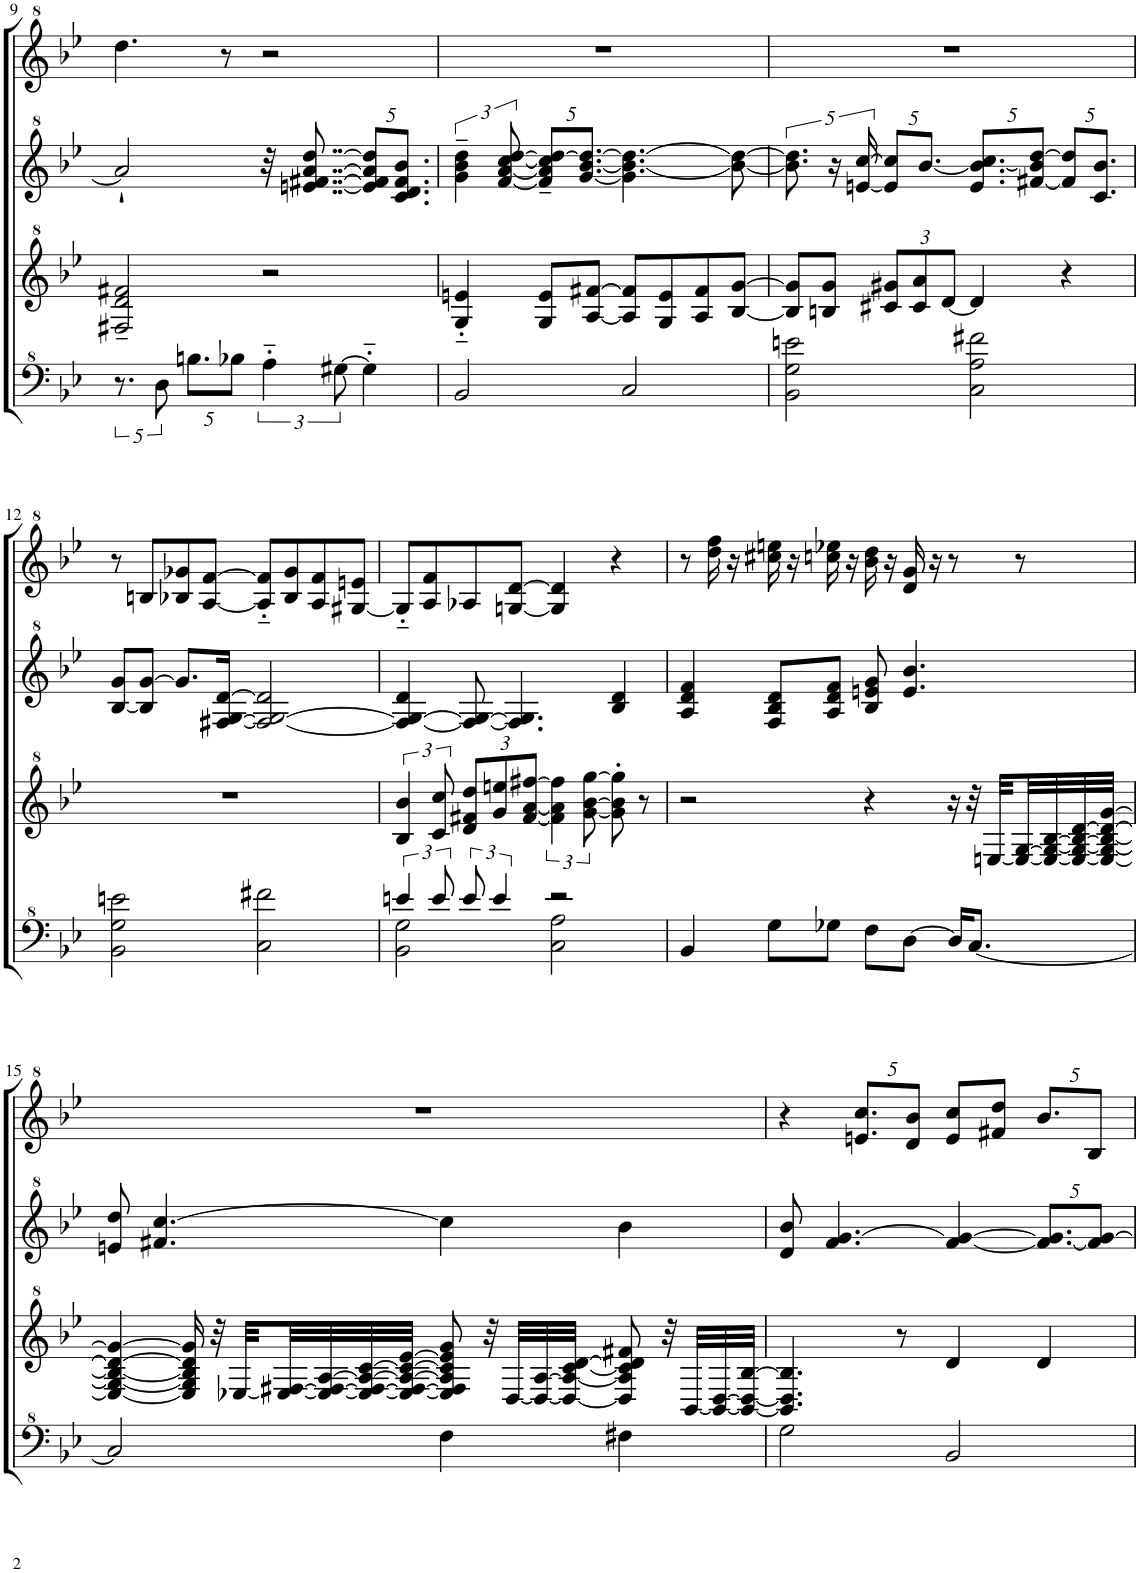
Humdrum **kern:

**kern	**kern	**kern	**kern
*part1	*part1	*part1	*part1
*staff4	*staff3	*staff2	*staff1
*I"Model III	*	*	*
!!LO:PB:g=z
*clefF^4	*clefG^2	*clefG^2	*clefG^2
*k[b-e-]	*k[b-e-]	*k[b-e-]	*k[b-e-]
*M4/4	*M4/4	*M4/4	*M4/4
=9	=9	=9	=9
10.r	2f#X/~ 2dd/~ 2ff#X/~	2aa`/]	4.ddd\
10d\	.	.	.
*Xbrackettup	*	*	*
10.bn\L	.	.	.
.	.	.	8r
10b-X\J	.	.	.
*brackettup	*	*	*
6a'~\	2r	32r	2r
.	.	[8..een/ [8..ff#X/ [8..aa/ [8..ddd/	.
[12g#X\	.	.	.
*	*	*Xbrackettup	*
4g#'~\]	.	10ee/] 10ff#/] 10aa/] 10ddd/]L	.
.	.	10.cc/ 10.dd/ 10.ff#/ 10.bb-/J	.
=10	=10	=10	=10
*	*	*brackettup	*
2B-/	4g/'~ 4een/'~	6gg\~ 6bb-\~ 6ddd\~	1r
.	.	[12ff/ [12aa/ [12ccc/ [12ddd/	.
*	*	*Xbrackettup	*
.	8g/ 8ee/L	10ff/]~ 10aa/]~ 10ccc/]~ 10ddd/_~L	.
.	.	[10.gg/ [10.bb-/ 10.ddd/_J	.
.	[8a/ [8ff#X/J	.	.
2c/	8a/] 8ff#/]L	4.gg\] 4.bb-\_ 4.ddd\_	.
.	8g/ 8ee/	.	.
.	8a/ 8ff#/	.	.
.	[8b-/ [8gg/J	8bb-\_ 8ddd\_	.
=11	=11	=11	=11
*	*	*brackettup	*
2B-\ 2g\ 2een\	8b-/] 8gg/]L	10.bb-\] 10.ddd\]	1r
.	8bn/ 8gg/J	.	.
.	.	20r	.
.	.	[20een/ [20ccc/	.
*	*Xbrackettup	*Xbrackettup	*
.	12cc#X/ 12gg#X/L	10ee/] 10ccc/]L	.
.	12cc#/ 12aa/	.	.
.	.	[10.bb-/J	.
.	[12dd/J	.	.
2c\ 2a\ 2ff#X\	4dd/]	10.ee/ 10.bb-/_ 10.ccc/L	.
.	.	[10ff#X/ 10bb-/] [10ddd/J	.
.	4r	10ff#/] 10ddd/]L	.
.	.	10.cc/ 10.bb-/J	.
!!LO:LB:g=z
=12	=12	=12	=12
2B-\ 2g\ 2een\	1r	[8b-/ 8gg/L	8r
.	.	8b-/] [8gg/J	8bn/L
.	.	8.gg/L]	8b-X/ 8gg-X/
.	.	.	[8a/ [8ff/J
.	.	[16f#X/ [16g/ [16dd/Jk	.
2c\ 2ff#X\	.	2f#/_ 2g/_ 2dd/]	8a/]'~ 8ff/]'~L
.	.	.	8b-/ 8gg-/
.	.	.	8a/ 8ff/
.	.	.	[8g#X/ 8een/J
=13	=13	=13	=13
*^	*	*	*
*	*	*brackettup	*	*
6een/	2B-\ 2g\	6b-/ 6bb-/	4f#/_ 4g/_ 4dd/	8g#'~/L]
.	.	.	.	8a/ 8ff/
12ee/	.	12cc/ 12ccc/	.	.
*	*	*Xbrackettup	*	*
12ee/	.	12dd/ 12ff#X/ 12ddd/L	8f#/_ 8g/_	8a-X/
6ee/	.	12gg/ 12eeen/	.	.
.	.	.	4.f#/] 4.g/]	[8gn/ [8dd/J
.	.	[4ff#/ [4aa/ [4fff#X/	.	.
2r	2c\ 2a\	.	.	4g/] 4dd/]
.	.	[12gg\ [12bb-\ [12ggg\	.	.
.	.	8gg\]' 8bb-\]' 8ggg\]'	4b-/ 4dd/	4r
.	.	8r	.	.
*v	*v	*	*	*
=14	=14	=14	=14
4B-/	2r	4a/ 4dd/ 4ff/	8r
.	.	.	16ddd\ 16fff\
.	.	.	16r
8g\L	.	8f/ 8b-/ 8dd/L	16ccc#X\ 16eeen\
.	.	.	16r
8g-X\J	.	8a/ 8dd/ 8ff/J	16cccn\ 16eee-X\
.	.	.	16r
8f\L	4r	8b-/ 8een/ 8gg/	16bb-\ 16ddd\
.	.	.	16r
[8d\J	.	4.ee/ 4.bb-/	16dd/ 16gg/
.	.	.	16r
16d/KL]	16r	.	8r
[8.c/J	32r	.	.
.	[32en/LLL	.	.
.	32e/_ [32g/	.	8r
.	32e/_ 32g/_ [32b-/	.	.
.	32e/_ 32g/_ 32b-/_ [32dd/	.	.
.	32e/_ 32g/_ 32b-/_ 32dd/_ [32gg/JJJ	.	.
!!LO:LB:g=z
=15	=15	=15	=15
2c/]	4e/_ 4g/_ 4b-/_ 4dd/_ 4gg/_	8een/ 8ddd/	1r
.	.	4.ff#X/ [4.ccc/	.
.	16e/] 16g/] 16b-/] 16dd/] 16gg/]	.	.
.	32r	.	.
.	[32e-X/LLL	.	.
.	32e-/_ [32f#X/	.	.
.	32e-/_ 32f#/_ [32a/	.	.
.	32e-/_ 32f#/_ 32a/_ [32cc/	.	.
.	32e-/_ 32f#/_ 32a/_ 32cc/_ [32ee-/JJJ	.	.
4f\	8e-/] 8f#/] 8a/] 8cc/] 8ee-/] 8gg/	4ccc\]	.
.	32r	.	.
.	[32d/LLL	.	.
.	32d/_ [32a/	.	.
.	32d/_ 32a/_ [32cc/ [32dd/JJJ	.	.
4f#X\	8d/] 8a/] 8cc/] 8dd/] 8ff#X/	4bb-\	.
.	32r	.	.
.	[32B-/LLL	.	.
.	32B-/_ [32d/	.	.
.	32B-/_ 32d/_ [32b-/JJJ	.	.
=16	=16	=16	=16
2g\	4.B-/] 4.d/] 4.b-/]	8dd/ 8bb-/	4r
.	.	4.ff/ [4.gg/	.
*	*	*	*Xbrackettup
.	.	.	10.een/ 10.ccc/L
.	8r	.	.
.	.	.	10dd/ 10bb-/J
2B-/	4dd/	[4ff/ 4gg/_	8ee/ 8ccc/L
.	.	.	8ff#X/ 8ddd/J
.	4dd/	4ff/_ 4gg/]	10.bb-/L
.	.	.	10b-/J
=	=	=	=
*-	*-	*-	*-
